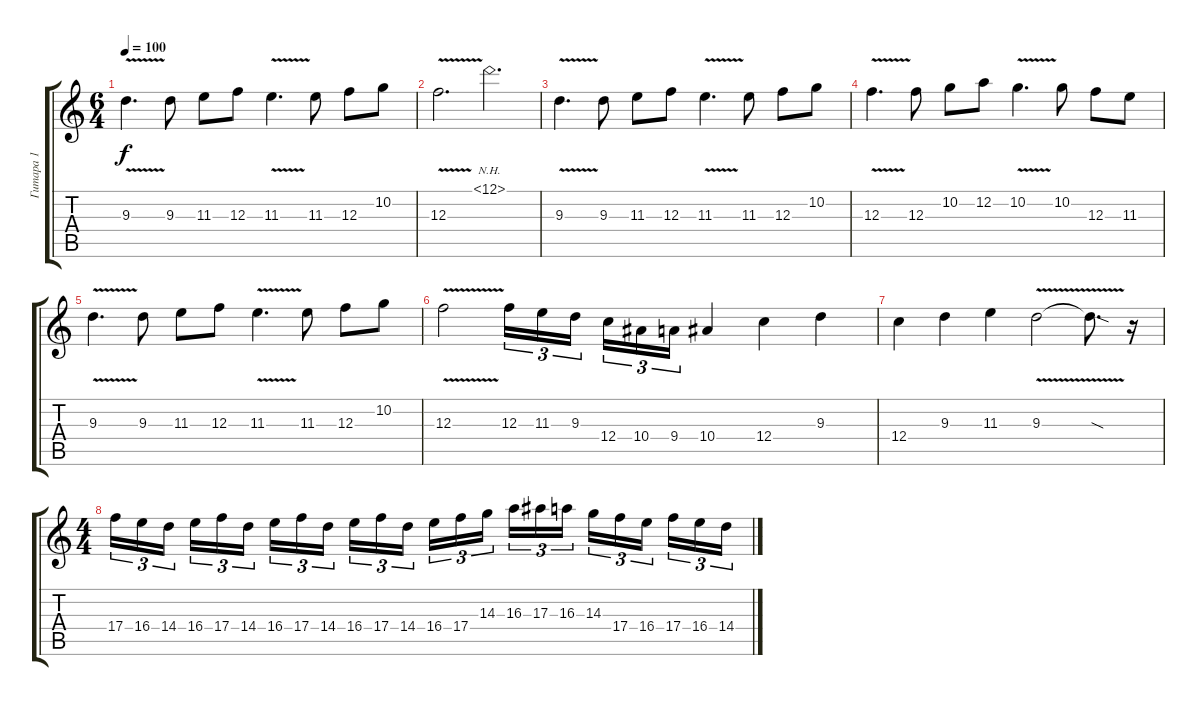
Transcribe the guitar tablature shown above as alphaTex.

\track ("Гитара 1" "Гитара 1") {instrument overdrivenguitar}
\staff {score tabs}
\tuning (D4 A3 F3 C3 G2 D2) {hide}
\ts (6 4)
\tempo 100
\clef g2
\ks c
9.3{v}.4{d dy f} 9.3.8 11.3.8 12.3.8 11.3{v}.4{d} 11.3.8 12.3.8 10.2.8 |
12.3{v}.2{d} 12.1{nh}.2{d} |
9.3{v}.4{d} 9.3.8 11.3.8 12.3.8 11.3{v}.4{d} 11.3.8 12.3.8 10.2.8 |
12.3{v}.4{d} 12.3.8 10.2.8 12.2.8 10.2{v}.4{d} 10.2.8 12.3.8 11.3.8 |
9.3{v}.4{d} 9.3.8 11.3.8 12.3.8 11.3{v}.4{d} 11.3.8 12.3.8 10.2.8 |
12.3{v}.2 12.3.16{tu (3 2)} 11.3.16{tu (3 2)} 9.3.16{tu (3 2) beam splitsecondary} 12.4.16{tu (3 2)} 10.4.16{tu (3 2)} 9.4.16{tu (3 2)} 10.4.4 12.4.4 9.3.4 |
12.4.4 9.3.4 11.3.4 9.3{v}.2 9.3{sod t}.8{d} r.16 |
\ts (4 4)
17.4.16{tu (3 2)} 16.4.16{tu (3 2)} 14.4.16{tu (3 2) beam splitsecondary} 16.4.16{tu (3 2)} 17.4.16{tu (3 2)} 14.4.16{tu (3 2)} 16.4.16{tu (3 2)} 17.4.16{tu (3 2)} 14.4.16{tu (3 2) beam splitsecondary} 16.4.16{tu (3 2)} 17.4.16{tu (3 2)} 14.4.16{tu (3 2)} 16.4.16{tu (3 2)} 17.4.16{tu (3 2)} 14.3.16{tu (3 2) beam splitsecondary} 16.3.16{tu (3 2)} 17.3.16{tu (3 2)} 16.3.16{tu (3 2)} 14.3.16{tu (3 2)} 17.4.16{tu (3 2)} 16.4.16{tu (3 2) beam splitsecondary} 17.4.16{tu (3 2)} 16.4.16{tu (3 2)} 14.4.16{tu (3 2)}
